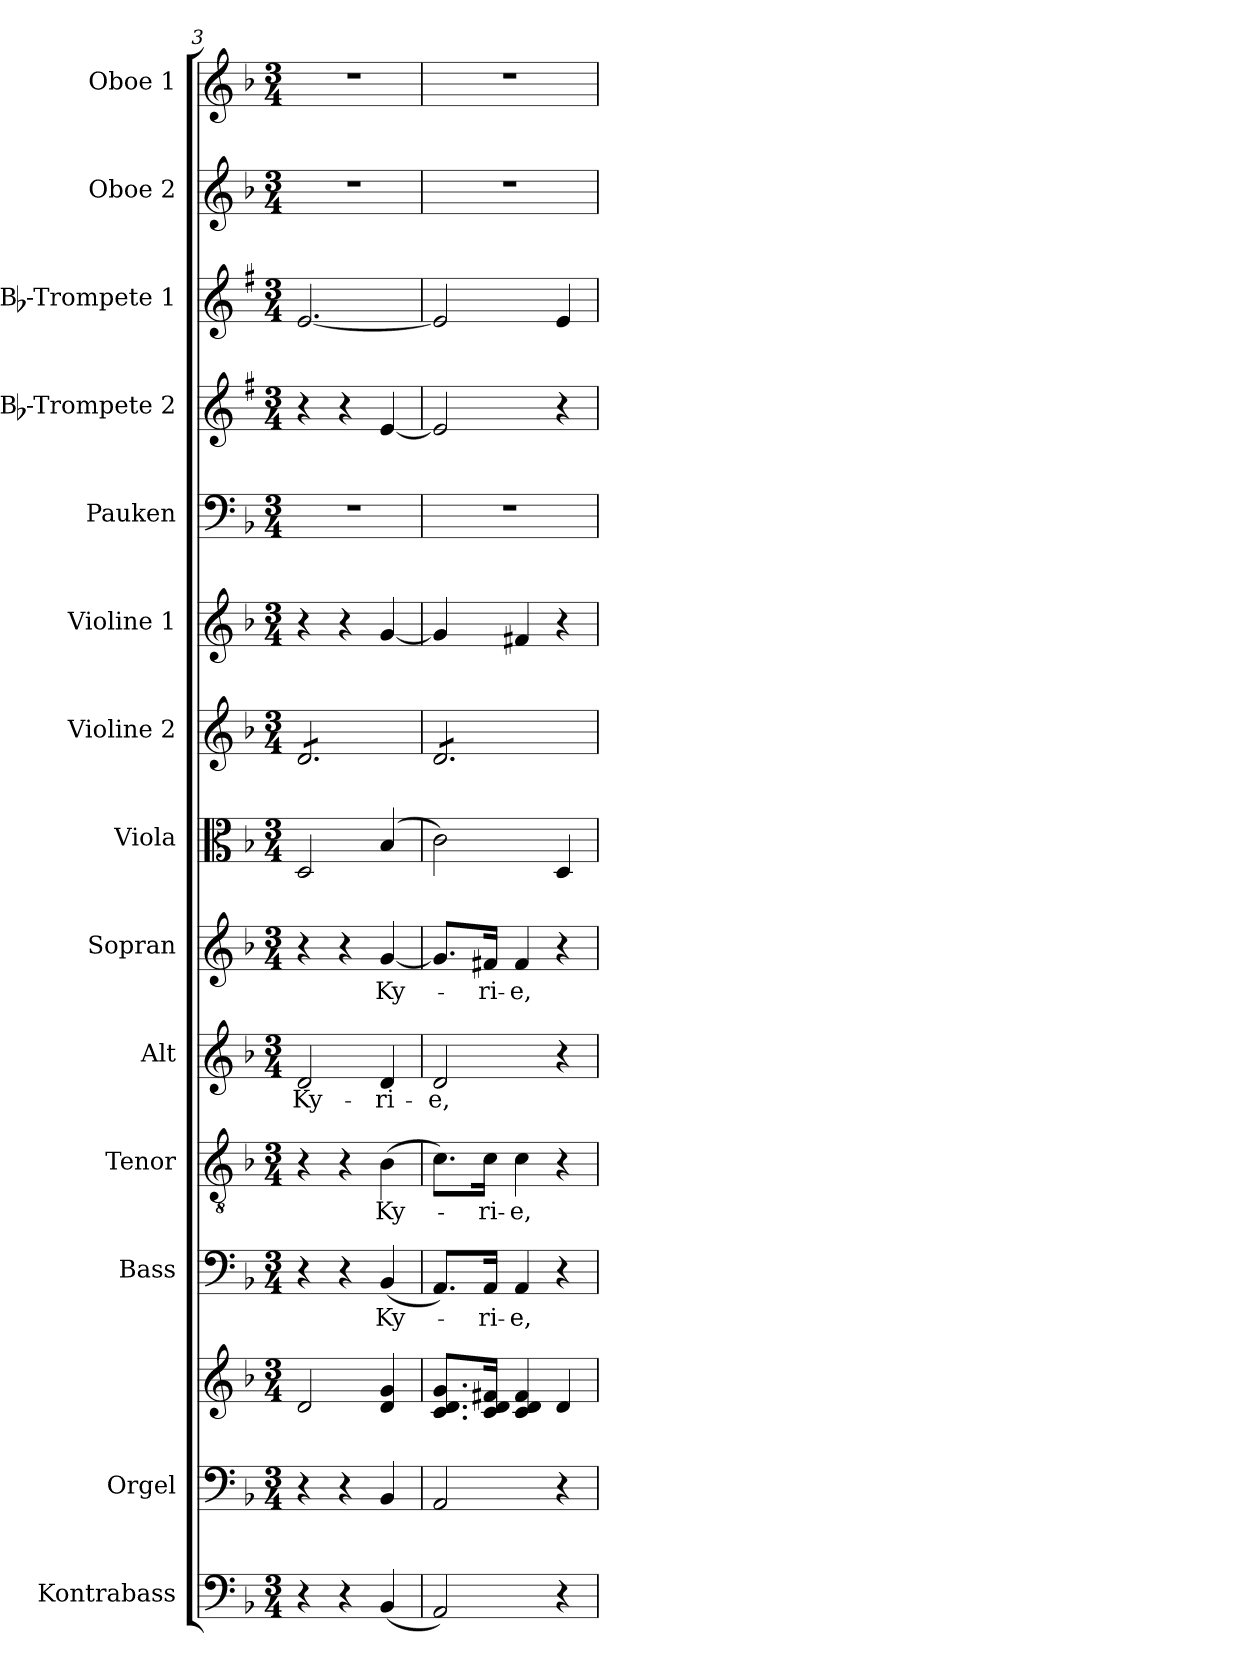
**kern	**kern	**kern	**kern	**text	**kern	**text	**kern	**text	**kern	**text	**kern	**kern	**kern	**kern	**kern	**kern	**kern	**kern
*part14	*part13	*part13	*part12	*part12	*part11	*part11	*part10	*part10	*part9	*part9	*part8	*part7	*part6	*part5	*part4	*part3	*part2	*part1
*staff15	*staff14	*staff13	*staff12	*staff12	*staff11	*staff11	*staff10	*staff10	*staff9	*staff9	*staff8	*staff7	*staff6	*staff5	*staff4	*staff3	*staff2	*staff1
*I"Kontrabass	*I"Orgel	*	*I"Bass	*	*I"Tenor	*	*I"Alt	*	*I"Sopran	*	*I"Viola	*I"Violine 2	*I"Violine 1	*I"Pauken	*I"Bb-Trompete 2	*I"Bb-Trompete 1	*I"Oboe 2	*I"Oboe 1
*I'Kb.	*I'Org.	*	*I'B.	*	*I'T.	*	*I'A.	*	*I'S.	*	*I'Vla.	*I'Vl. 2	*I'Vl. 1	*I'Pk.	*I'Bb Trp. 2	*I'Bb Trp. 1	*I'Ob. 2	*I'Ob. 1
*clefF4	*clefF4	*clefG2	*clefF4	*	*clefGv2	*	*clefG2	*	*clefG2	*	*clefC3	*clefG2	*clefG2	*clefF4	*clefG2	*clefG2	*clefG2	*clefG2
*ITrd7c12	*	*	*	*	*	*	*	*	*	*	*	*	*	*	*ITrd1c2	*ITrd1c2	*	*
*k[b-]	*k[b-]	*k[b-]	*k[b-]	*	*k[b-]	*	*k[b-]	*	*k[b-]	*	*k[b-]	*k[b-]	*k[b-]	*k[b-]	*k[b-]	*k[b-]	*k[b-]	*k[b-]
*F:	*F:	*F:	*F:	*	*F:	*	*F:	*	*F:	*	*F:	*F:	*F:	*F:	*F:	*F:	*F:	*F:
*M3/4	*M3/4	*M3/4	*M3/4	*	*M3/4	*	*M3/4	*	*M3/4	*	*M3/4	*M3/4	*M3/4	*M3/4	*M3/4	*M3/4	*M3/4	*M3/4
=3	=3	=3	=3	=3	=3	=3	=3	=3	=3	=3	=3	=3	=3	=3	=3	=3	=3	=3
!	!	!	!	!	!	!	!	!LO:LY:b	!	!	!	!	!	!	!	!	!	!
*	*	*	*	*	*	*	*	*	*	*	*	*tremolo	*	*	*	*	*	*
4r	4r	2d/	4r	.	4r	.	2d/	Ky-	4r	.	2D/	8d/L	4r	2.r	4r	[2.d/	2.r	2.r
.	.	.	.	.	.	.	.	.	.	.	.	8d/	.	.	.	.	.	.
4r	4r	.	4r	.	4r	.	.	.	4r	.	.	8d/	4r	.	4r	.	.	.
.	.	.	.	.	.	.	.	.	.	.	.	8d/	.	.	.	.	.	.
!	!	!	!	!LO:LY:b	!	!LO:LY:b	!	!LO:LY:b	!	!LO:LY:b	!	!	!	!	!	!	!	!
(<4BBB-/	4BB-/	4d/ 4g/	(<4BB-/	Ky-	(>4B-\	Ky-	4d/	-ri-	[4g/	Ky-	(4B-/	8d/	[4g/	.	[4d/	.	.	.
.	.	.	.	.	.	.	.	.	.	.	.	8d/J	.	.	.	.	.	.
=4	=4	=4	=4	=4	=4	=4	=4	=4	=4	=4	=4	=4	=4	=4	=4	=4	=4	=4
!	!	!	!	!	!	!	!	!LO:LY:b	!	!	!	!	!	!	!	!	!	!
2AAA/)	2AA/	8.c/ 8.d/ 8.g/L	8.AA/L)	.	8.c\L)	.	2d/	-e,	8.g/L]	.	2c\)	8d/L	4g/]	2.r	2d/]	2d/]	2.r	2.r
.	.	.	.	.	.	.	.	.	.	.	.	8d/	.	.	.	.	.	.
!	!	!	!	!LO:LY:b	!	!LO:LY:b	!	!	!	!LO:LY:b	!	!	!	!	!	!	!	!
.	.	16c/ 16d/ 16f#X/Jk	16AA/Jk	-ri-	16c\Jk	-ri-	.	.	16f#X/Jk	-ri-	.	.	.	.	.	.	.	.
!	!	!	!	!LO:LY:b	!	!LO:LY:b	!	!	!	!LO:LY:b	!	!	!	!	!	!	!	!
.	.	4c/ 4d/ 4f#/	4AA/	-e,	4c\	-e,	.	.	4f#/	-e,	.	8d/	4f#X/	.	.	.	.	.
.	.	.	.	.	.	.	.	.	.	.	.	8d/	.	.	.	.	.	.
4r	4r	4d/	4r	.	4r	.	4r	.	4r	.	4D/	8d/	4r	.	4r	4d/	.	.
.	.	.	.	.	.	.	.	.	.	.	.	8d/J	.	.	.	.	.	.
*	*	*	*	*	*	*	*	*	*	*	*	*Xtremolo	*	*	*	*	*	*
=	=	=	=	=	=	=	=	=	=	=	=	=	=	=	=	=	=	=
*-	*-	*-	*-	*-	*-	*-	*-	*-	*-	*-	*-	*-	*-	*-	*-	*-	*-	*-
